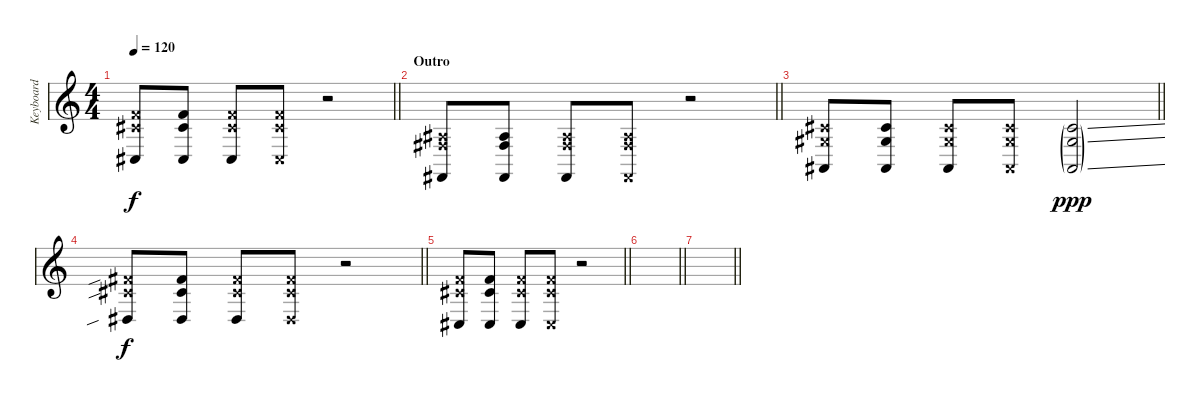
\track ("Keyboard" "Keyboard") {instrument lead2sawtooth}
\staff {score}
\tuning (E4 B3 G3 D3 A2 E2) {hide}
\ts (4 4)
\tempo 120
\clef g2
\barLineRight lightlight
\ks c
(6.2{x} 6.3{x} 4.5).8{dy f} (6.2 6.3 4.5).8 (6.2{x} 6.3{x} 4.5).8 (6.2{x} 6.3{x} 4.5{x}).8 r.2 |
\section ("" "Outro")
\barLineRight lightlight
(3.3{x} 4.4{x} 2.6).8 (3.3 4.4 2.6).8 (3.3{x} 4.4{x} 2.6).8 (3.3{x} 4.4{x} 2.6{x}).8 r.2 |
\barLineRight lightlight
(2.2{x} 1.3{x} 1.5).8 (2.2 1.3 1.5).8 (2.2{x} 1.3{x} 1.5).8 (2.2{x} 1.3{x} 1.5{x}).8 (2.2{ss g} 1.3{ss g} 1.5{ss g}).2{dy ppp} |
\barLineRight lightlight
(7.2{sib x} 6.3{sib x} 6.5{sib}).8{dy f} (7.2 6.3 6.5).8 (7.2{x} 6.3{x} 6.5).8 (7.2{x} 6.3{x} 6.5{x}).8 r.2 |
\barLineRight lightlight
(6.2{x} 6.3{x} 4.5).8 (6.2 6.3 4.5).8 (6.2{x} 6.3{x} 4.5).8 (6.2{x} 6.3{x} 4.5{x}).8 r.2 |
\barLineRight lightlight
|
\barLineRight lightlight
